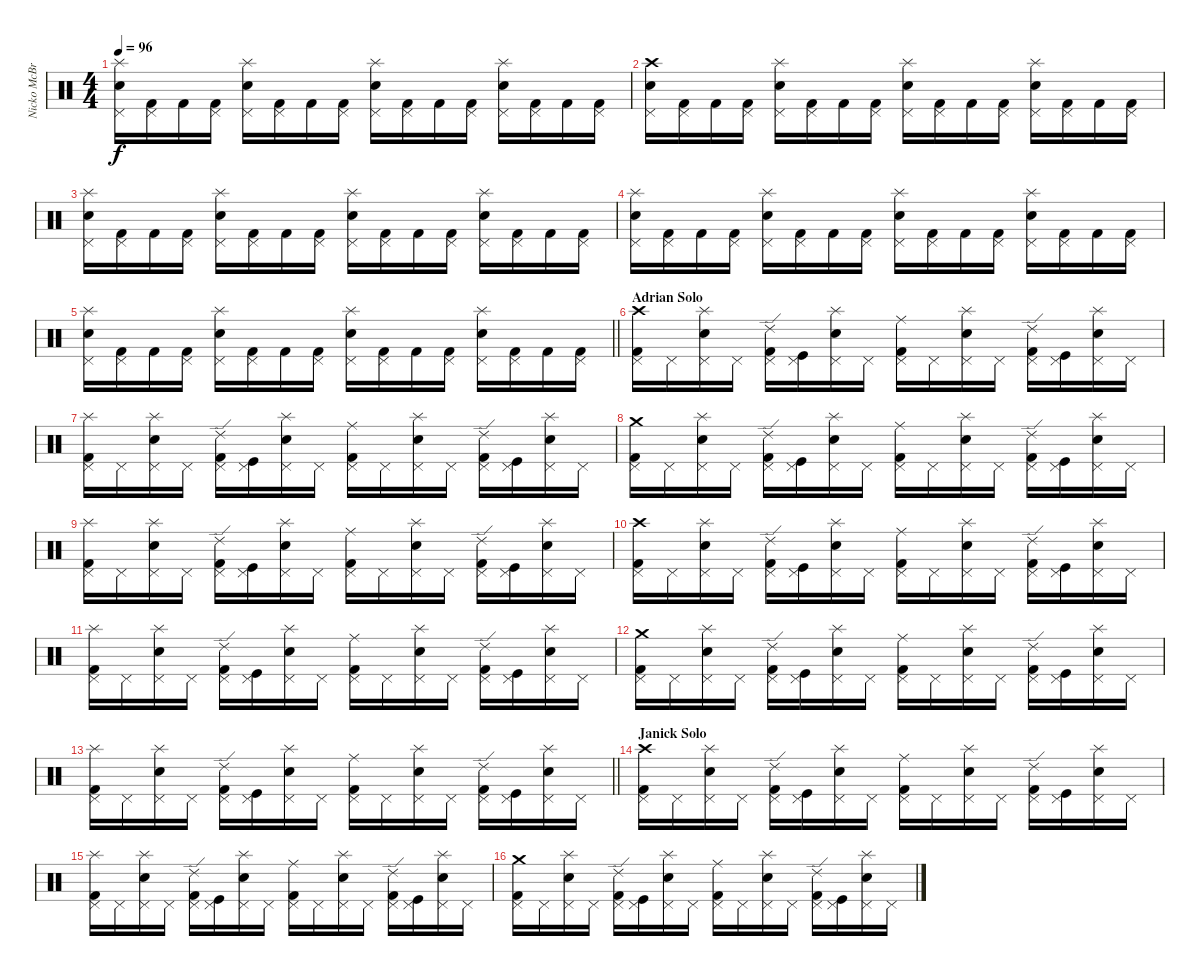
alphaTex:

\track ("Nicko McBrain" "Nicko McBr") {instrument percussion}
\staff {score}
\articulation defaults
\ts (4 4)
\tempo 96
\clef neutral
\ks c
("Snare (hit) 2" "Pedal Hi-Hat (hit)" "Splash (hit)").16{dy f} ("Kick (hit) 2" "Pedal Hi-Hat (hit)").16 "Kick (hit) 2".16 ("Kick (hit) 2" "Pedal Hi-Hat (hit)").16 ("Snare (hit) 2" "Pedal Hi-Hat (hit)" "Splash (hit)").16 ("Kick (hit) 2" "Pedal Hi-Hat (hit)").16 "Kick (hit) 2".16 ("Kick (hit) 2" "Pedal Hi-Hat (hit)").16 ("Snare (hit) 2" "Pedal Hi-Hat (hit)" "Splash (hit)").16 ("Kick (hit) 2" "Pedal Hi-Hat (hit)").16 "Kick (hit) 2".16 ("Kick (hit) 2" "Pedal Hi-Hat (hit)").16 ("Snare (hit) 2" "Pedal Hi-Hat (hit)" "Splash (hit)").16 ("Kick (hit) 2" "Pedal Hi-Hat (hit)").16 "Kick (hit) 2".16 ("Kick (hit) 2" "Pedal Hi-Hat (hit)").16 |
("Snare (hit) 2" "Pedal Hi-Hat (hit)" "Crash high (hit)").16 ("Kick (hit) 2" "Pedal Hi-Hat (hit)").16 "Kick (hit) 2".16 ("Kick (hit) 2" "Pedal Hi-Hat (hit)").16 ("Snare (hit) 2" "Pedal Hi-Hat (hit)" "Splash (hit)").16 ("Kick (hit) 2" "Pedal Hi-Hat (hit)").16 "Kick (hit) 2".16 ("Kick (hit) 2" "Pedal Hi-Hat (hit)").16 ("Snare (hit) 2" "Pedal Hi-Hat (hit)" "Splash (hit)").16 ("Kick (hit) 2" "Pedal Hi-Hat (hit)").16 "Kick (hit) 2".16 ("Kick (hit) 2" "Pedal Hi-Hat (hit)").16 ("Snare (hit) 2" "Pedal Hi-Hat (hit)" "Splash (hit)").16 ("Kick (hit) 2" "Pedal Hi-Hat (hit)").16 "Kick (hit) 2".16 ("Kick (hit) 2" "Pedal Hi-Hat (hit)").16 |
("Snare (hit) 2" "Pedal Hi-Hat (hit)" "Splash (hit)").16 ("Kick (hit) 2" "Pedal Hi-Hat (hit)").16 "Kick (hit) 2".16 ("Kick (hit) 2" "Pedal Hi-Hat (hit)").16 ("Snare (hit) 2" "Pedal Hi-Hat (hit)" "Splash (hit)").16 ("Kick (hit) 2" "Pedal Hi-Hat (hit)").16 "Kick (hit) 2".16 ("Kick (hit) 2" "Pedal Hi-Hat (hit)").16 ("Snare (hit) 2" "Pedal Hi-Hat (hit)" "Splash (hit)").16 ("Kick (hit) 2" "Pedal Hi-Hat (hit)").16 "Kick (hit) 2".16 ("Kick (hit) 2" "Pedal Hi-Hat (hit)").16 ("Snare (hit) 2" "Pedal Hi-Hat (hit)" "Splash (hit)").16 ("Kick (hit) 2" "Pedal Hi-Hat (hit)").16 "Kick (hit) 2".16 ("Kick (hit) 2" "Pedal Hi-Hat (hit)").16 |
("Snare (hit) 2" "Pedal Hi-Hat (hit)" "Splash (hit)").16 ("Kick (hit) 2" "Pedal Hi-Hat (hit)").16 "Kick (hit) 2".16 ("Kick (hit) 2" "Pedal Hi-Hat (hit)").16 ("Snare (hit) 2" "Pedal Hi-Hat (hit)" "Splash (hit)").16 ("Kick (hit) 2" "Pedal Hi-Hat (hit)").16 "Kick (hit) 2".16 ("Kick (hit) 2" "Pedal Hi-Hat (hit)").16 ("Snare (hit) 2" "Pedal Hi-Hat (hit)" "Splash (hit)").16 ("Kick (hit) 2" "Pedal Hi-Hat (hit)").16 "Kick (hit) 2".16 ("Kick (hit) 2" "Pedal Hi-Hat (hit)").16 ("Snare (hit) 2" "Pedal Hi-Hat (hit)" "Splash (hit)").16 ("Kick (hit) 2" "Pedal Hi-Hat (hit)").16 "Kick (hit) 2".16 ("Kick (hit) 2" "Pedal Hi-Hat (hit)").16 |
\barLineRight lightlight
("Snare (hit) 2" "Pedal Hi-Hat (hit)" "Splash (hit)").16 ("Kick (hit) 2" "Pedal Hi-Hat (hit)").16 "Kick (hit) 2".16 ("Kick (hit) 2" "Pedal Hi-Hat (hit)").16 ("Snare (hit) 2" "Pedal Hi-Hat (hit)" "Splash (hit)").16 ("Kick (hit) 2" "Pedal Hi-Hat (hit)").16 "Kick (hit) 2".16 ("Kick (hit) 2" "Pedal Hi-Hat (hit)").16 ("Snare (hit) 2" "Pedal Hi-Hat (hit)" "Splash (hit)").16 ("Kick (hit) 2" "Pedal Hi-Hat (hit)").16 "Kick (hit) 2".16 ("Kick (hit) 2" "Pedal Hi-Hat (hit)").16 ("Snare (hit) 2" "Pedal Hi-Hat (hit)" "Splash (hit)").16 ("Kick (hit) 2" "Pedal Hi-Hat (hit)").16 "Kick (hit) 2".16 ("Kick (hit) 2" "Pedal Hi-Hat (hit)").16 |
\section ("" "Adrian Solo")
("Kick (hit) 2" "Pedal Hi-Hat (hit)" "Crash high (hit)").16 "Pedal Hi-Hat (hit)".16 ("Snare (hit) 2" "Pedal Hi-Hat (hit)" "Splash (hit)").16 "Pedal Hi-Hat (hit)".16 ("Kick (hit) 2" "Pedal Hi-Hat (hit)" "Ride (edge) 2").16 ("Kick (hit)" "Pedal Hi-Hat (hit)").16 ("Snare (hit) 2" "Pedal Hi-Hat (hit)" "Splash (hit)").16 "Pedal Hi-Hat (hit)".16 ("Kick (hit) 2" "Pedal Hi-Hat (hit)" "Ride (middle)").16 "Pedal Hi-Hat (hit)".16 ("Snare (hit) 2" "Pedal Hi-Hat (hit)" "Splash (hit)").16 "Pedal Hi-Hat (hit)".16 ("Kick (hit) 2" "Pedal Hi-Hat (hit)" "Ride (edge) 2").16 ("Kick (hit)" "Pedal Hi-Hat (hit)").16 ("Snare (hit) 2" "Pedal Hi-Hat (hit)" "Splash (hit)").16 "Pedal Hi-Hat (hit)".16 |
("Kick (hit) 2" "Pedal Hi-Hat (hit)" "Splash (hit)").16 "Pedal Hi-Hat (hit)".16 ("Snare (hit) 2" "Pedal Hi-Hat (hit)" "Splash (hit)").16 "Pedal Hi-Hat (hit)".16 ("Kick (hit) 2" "Pedal Hi-Hat (hit)" "Ride (edge) 2").16 ("Kick (hit)" "Pedal Hi-Hat (hit)").16 ("Snare (hit) 2" "Pedal Hi-Hat (hit)" "Splash (hit)").16 "Pedal Hi-Hat (hit)".16 ("Kick (hit) 2" "Pedal Hi-Hat (hit)" "Ride (middle)").16 "Pedal Hi-Hat (hit)".16 ("Snare (hit) 2" "Pedal Hi-Hat (hit)" "Splash (hit)").16 "Pedal Hi-Hat (hit)".16 ("Kick (hit) 2" "Pedal Hi-Hat (hit)" "Ride (edge) 2").16 ("Kick (hit)" "Pedal Hi-Hat (hit)").16 ("Snare (hit) 2" "Pedal Hi-Hat (hit)" "Splash (hit)").16 "Pedal Hi-Hat (hit)".16 |
("Kick (hit) 2" "Pedal Hi-Hat (hit)" "Crash medium (hit)").16 "Pedal Hi-Hat (hit)".16 ("Snare (hit) 2" "Pedal Hi-Hat (hit)" "Splash (hit)").16 "Pedal Hi-Hat (hit)".16 ("Kick (hit) 2" "Pedal Hi-Hat (hit)" "Ride (edge) 2").16 ("Kick (hit)" "Pedal Hi-Hat (hit)").16 ("Snare (hit) 2" "Pedal Hi-Hat (hit)" "Splash (hit)").16 "Pedal Hi-Hat (hit)".16 ("Kick (hit) 2" "Pedal Hi-Hat (hit)" "Ride (middle)").16 "Pedal Hi-Hat (hit)".16 ("Snare (hit) 2" "Pedal Hi-Hat (hit)" "Splash (hit)").16 "Pedal Hi-Hat (hit)".16 ("Kick (hit) 2" "Pedal Hi-Hat (hit)" "Ride (edge) 2").16 ("Kick (hit)" "Pedal Hi-Hat (hit)").16 ("Snare (hit) 2" "Pedal Hi-Hat (hit)" "Splash (hit)").16 "Pedal Hi-Hat (hit)".16 |
("Kick (hit) 2" "Pedal Hi-Hat (hit)" "Splash (hit)").16 "Pedal Hi-Hat (hit)".16 ("Snare (hit) 2" "Pedal Hi-Hat (hit)" "Splash (hit)").16 "Pedal Hi-Hat (hit)".16 ("Kick (hit) 2" "Pedal Hi-Hat (hit)" "Ride (edge) 2").16 ("Kick (hit)" "Pedal Hi-Hat (hit)").16 ("Snare (hit) 2" "Pedal Hi-Hat (hit)" "Splash (hit)").16 "Pedal Hi-Hat (hit)".16 ("Kick (hit) 2" "Pedal Hi-Hat (hit)" "Ride (middle)").16 "Pedal Hi-Hat (hit)".16 ("Snare (hit) 2" "Pedal Hi-Hat (hit)" "Splash (hit)").16 "Pedal Hi-Hat (hit)".16 ("Kick (hit) 2" "Pedal Hi-Hat (hit)" "Ride (edge) 2").16 ("Kick (hit)" "Pedal Hi-Hat (hit)").16 ("Snare (hit) 2" "Pedal Hi-Hat (hit)" "Splash (hit)").16 "Pedal Hi-Hat (hit)".16 |
("Kick (hit) 2" "Pedal Hi-Hat (hit)" "Crash high (hit)").16 "Pedal Hi-Hat (hit)".16 ("Snare (hit) 2" "Pedal Hi-Hat (hit)" "Splash (hit)").16 "Pedal Hi-Hat (hit)".16 ("Kick (hit) 2" "Pedal Hi-Hat (hit)" "Ride (edge) 2").16 ("Kick (hit)" "Pedal Hi-Hat (hit)").16 ("Snare (hit) 2" "Pedal Hi-Hat (hit)" "Splash (hit)").16 "Pedal Hi-Hat (hit)".16 ("Kick (hit) 2" "Pedal Hi-Hat (hit)" "Ride (middle)").16 "Pedal Hi-Hat (hit)".16 ("Snare (hit) 2" "Pedal Hi-Hat (hit)" "Splash (hit)").16 "Pedal Hi-Hat (hit)".16 ("Kick (hit) 2" "Pedal Hi-Hat (hit)" "Ride (edge) 2").16 ("Kick (hit)" "Pedal Hi-Hat (hit)").16 ("Snare (hit) 2" "Pedal Hi-Hat (hit)" "Splash (hit)").16 "Pedal Hi-Hat (hit)".16 |
("Kick (hit) 2" "Pedal Hi-Hat (hit)" "Splash (hit)").16 "Pedal Hi-Hat (hit)".16 ("Snare (hit) 2" "Pedal Hi-Hat (hit)" "Splash (hit)").16 "Pedal Hi-Hat (hit)".16 ("Kick (hit) 2" "Pedal Hi-Hat (hit)" "Ride (edge) 2").16 ("Kick (hit)" "Pedal Hi-Hat (hit)").16 ("Snare (hit) 2" "Pedal Hi-Hat (hit)" "Splash (hit)").16 "Pedal Hi-Hat (hit)".16 ("Kick (hit) 2" "Pedal Hi-Hat (hit)" "Ride (middle)").16 "Pedal Hi-Hat (hit)".16 ("Snare (hit) 2" "Pedal Hi-Hat (hit)" "Splash (hit)").16 "Pedal Hi-Hat (hit)".16 ("Kick (hit) 2" "Pedal Hi-Hat (hit)" "Ride (edge) 2").16 ("Kick (hit)" "Pedal Hi-Hat (hit)").16 ("Snare (hit) 2" "Pedal Hi-Hat (hit)" "Splash (hit)").16 "Pedal Hi-Hat (hit)".16 |
("Kick (hit) 2" "Pedal Hi-Hat (hit)" "Crash medium (hit)").16 "Pedal Hi-Hat (hit)".16 ("Snare (hit) 2" "Pedal Hi-Hat (hit)" "Splash (hit)").16 "Pedal Hi-Hat (hit)".16 ("Kick (hit) 2" "Pedal Hi-Hat (hit)" "Ride (edge) 2").16 ("Kick (hit)" "Pedal Hi-Hat (hit)").16 ("Snare (hit) 2" "Pedal Hi-Hat (hit)" "Splash (hit)").16 "Pedal Hi-Hat (hit)".16 ("Kick (hit) 2" "Pedal Hi-Hat (hit)" "Ride (middle)").16 "Pedal Hi-Hat (hit)".16 ("Snare (hit) 2" "Pedal Hi-Hat (hit)" "Splash (hit)").16 "Pedal Hi-Hat (hit)".16 ("Kick (hit) 2" "Pedal Hi-Hat (hit)" "Ride (edge) 2").16 ("Kick (hit)" "Pedal Hi-Hat (hit)").16 ("Snare (hit) 2" "Pedal Hi-Hat (hit)" "Splash (hit)").16 "Pedal Hi-Hat (hit)".16 |
\barLineRight lightlight
("Kick (hit) 2" "Pedal Hi-Hat (hit)" "Splash (hit)").16 "Pedal Hi-Hat (hit)".16 ("Snare (hit) 2" "Pedal Hi-Hat (hit)" "Splash (hit)").16 "Pedal Hi-Hat (hit)".16 ("Kick (hit) 2" "Pedal Hi-Hat (hit)" "Ride (edge) 2").16 ("Kick (hit)" "Pedal Hi-Hat (hit)").16 ("Snare (hit) 2" "Pedal Hi-Hat (hit)" "Splash (hit)").16 "Pedal Hi-Hat (hit)".16 ("Kick (hit) 2" "Pedal Hi-Hat (hit)" "Ride (middle)").16 "Pedal Hi-Hat (hit)".16 ("Snare (hit) 2" "Pedal Hi-Hat (hit)" "Splash (hit)").16 "Pedal Hi-Hat (hit)".16 ("Kick (hit) 2" "Pedal Hi-Hat (hit)" "Ride (edge) 2").16 ("Kick (hit)" "Pedal Hi-Hat (hit)").16 ("Snare (hit) 2" "Pedal Hi-Hat (hit)" "Splash (hit)").16 "Pedal Hi-Hat (hit)".16 |
\section ("" "Janick Solo")
("Kick (hit) 2" "Pedal Hi-Hat (hit)" "Crash high (hit)").16 "Pedal Hi-Hat (hit)".16 ("Snare (hit) 2" "Pedal Hi-Hat (hit)" "Splash (hit)").16 "Pedal Hi-Hat (hit)".16 ("Kick (hit) 2" "Pedal Hi-Hat (hit)" "Ride (edge) 2").16 ("Kick (hit)" "Pedal Hi-Hat (hit)").16 ("Snare (hit) 2" "Pedal Hi-Hat (hit)" "Splash (hit)").16 "Pedal Hi-Hat (hit)".16 ("Kick (hit) 2" "Pedal Hi-Hat (hit)" "Ride (middle)").16 "Pedal Hi-Hat (hit)".16 ("Snare (hit) 2" "Pedal Hi-Hat (hit)" "Splash (hit)").16 "Pedal Hi-Hat (hit)".16 ("Kick (hit) 2" "Pedal Hi-Hat (hit)" "Ride (edge) 2").16 ("Kick (hit)" "Pedal Hi-Hat (hit)").16 ("Snare (hit) 2" "Pedal Hi-Hat (hit)" "Splash (hit)").16 "Pedal Hi-Hat (hit)".16 |
("Kick (hit) 2" "Pedal Hi-Hat (hit)" "Splash (hit)").16 "Pedal Hi-Hat (hit)".16 ("Snare (hit) 2" "Pedal Hi-Hat (hit)" "Splash (hit)").16 "Pedal Hi-Hat (hit)".16 ("Kick (hit) 2" "Pedal Hi-Hat (hit)" "Ride (edge) 2").16 ("Kick (hit)" "Pedal Hi-Hat (hit)").16 ("Snare (hit) 2" "Pedal Hi-Hat (hit)" "Splash (hit)").16 "Pedal Hi-Hat (hit)".16 ("Kick (hit) 2" "Pedal Hi-Hat (hit)" "Ride (middle)").16 "Pedal Hi-Hat (hit)".16 ("Snare (hit) 2" "Pedal Hi-Hat (hit)" "Splash (hit)").16 "Pedal Hi-Hat (hit)".16 ("Kick (hit) 2" "Pedal Hi-Hat (hit)" "Ride (edge) 2").16 ("Kick (hit)" "Pedal Hi-Hat (hit)").16 ("Snare (hit) 2" "Pedal Hi-Hat (hit)" "Splash (hit)").16 "Pedal Hi-Hat (hit)".16 |
("Kick (hit) 2" "Pedal Hi-Hat (hit)" "Crash medium (hit)").16 "Pedal Hi-Hat (hit)".16 ("Snare (hit) 2" "Pedal Hi-Hat (hit)" "Splash (hit)").16 "Pedal Hi-Hat (hit)".16 ("Kick (hit) 2" "Pedal Hi-Hat (hit)" "Ride (edge) 2").16 ("Kick (hit)" "Pedal Hi-Hat (hit)").16 ("Snare (hit) 2" "Pedal Hi-Hat (hit)" "Splash (hit)").16 "Pedal Hi-Hat (hit)".16 ("Kick (hit) 2" "Pedal Hi-Hat (hit)" "Ride (middle)").16 "Pedal Hi-Hat (hit)".16 ("Snare (hit) 2" "Pedal Hi-Hat (hit)" "Splash (hit)").16 "Pedal Hi-Hat (hit)".16 ("Kick (hit) 2" "Pedal Hi-Hat (hit)" "Ride (edge) 2").16 ("Kick (hit)" "Pedal Hi-Hat (hit)").16 ("Snare (hit) 2" "Pedal Hi-Hat (hit)" "Splash (hit)").16 "Pedal Hi-Hat (hit)".16
